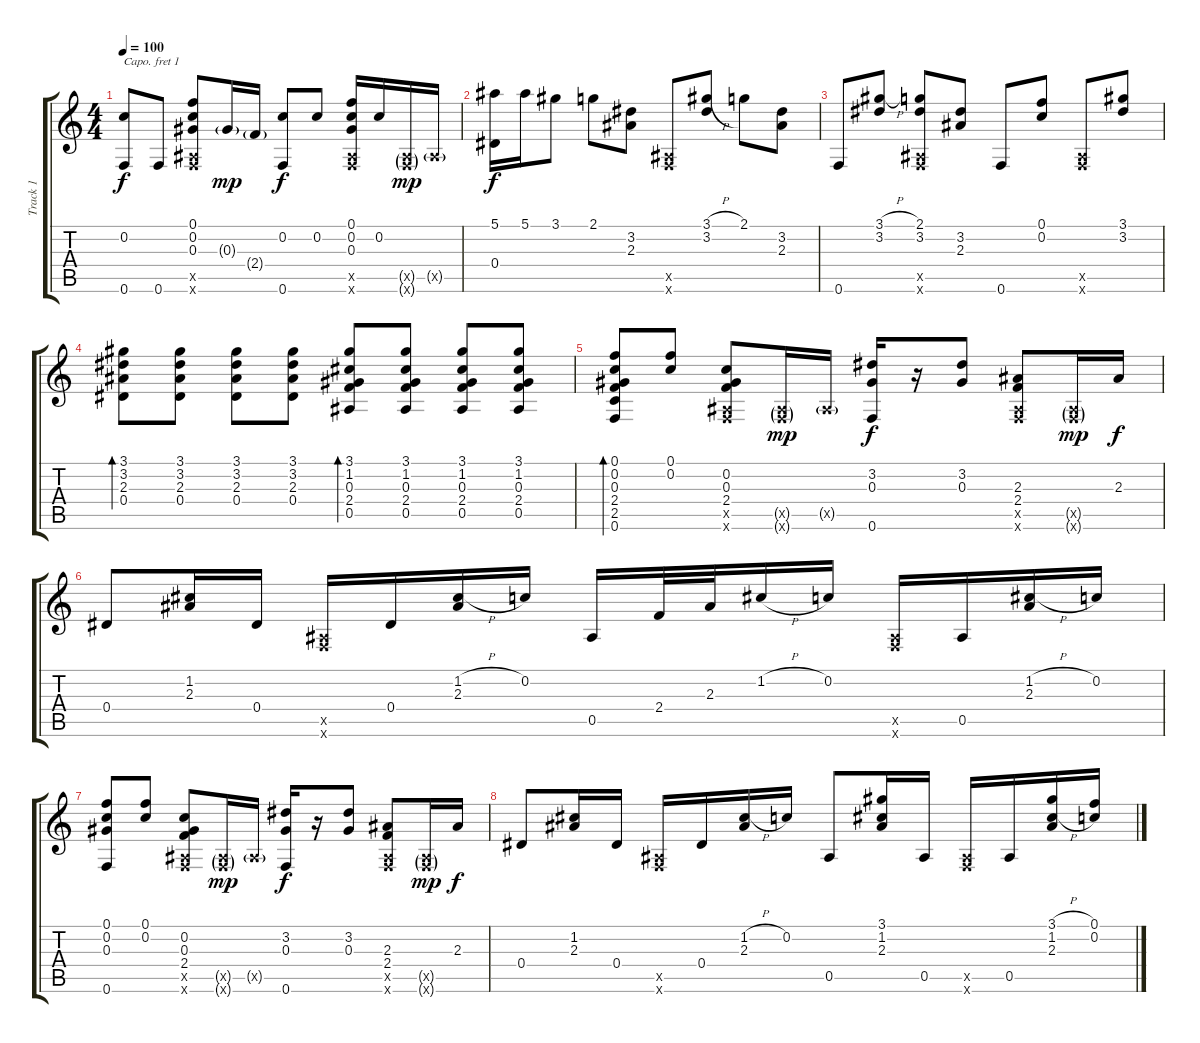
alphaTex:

\track ("Track 1" "Track 1") {instrument acousticguitarsteel}
\staff {score tabs}
\capo 1
\tuning (E4 B3 G3 D3 A2 E2) {hide}
\ts (4 4)
\tempo 100
\clef g2
\ks c
(0.2 0.6).8{dy f} 0.6.8 (0.1 0.2 0.3 0.5{x} 0.6{x}).8 0.3{g}.16{dy mp} 2.4{g}.16 (0.2 0.6).8{dy f} 0.2.8 (0.1 0.2 0.3 0.5{x} 0.6{x}).16 0.2.16 (0.5{g x} 0.6{g x}).16{dy mp} 0.5{g x}.16 |
(5.1 0.4).16{dy f volume 13} 5.1.16 3.1.8 2.1.8 (3.2 2.3).8 (0.5{x} 0.6{x}).8 (3.1{h} 3.2).8 2.1.8 (3.2 2.3).8 |
0.6.8 (3.1{h} 3.2).8 (2.1 3.2 0.5{x} 0.6{x}).8 (3.2 2.3).8 0.6.8 (0.1 0.2).8 (0.5{x} 0.6{x}).8 (3.1 3.2).8 |
(3.1 3.2 2.3 0.4).8{bd 120} (3.1 3.2 2.3 0.4).8 (3.1 3.2 2.3 0.4).8 (3.1 3.2 2.3 0.4).8 (3.1 1.2 0.3 2.4 0.5).8{bd 120} (3.1 1.2 0.3 2.4 0.5).8 (3.1 1.2 0.3 2.4 0.5).8 (3.1 1.2 0.3 2.4 0.5).8 |
(0.1 0.2 0.3 2.4 2.5 0.6).8{bd 120} (0.1 0.2).8 (0.2 0.3 2.4 0.5{x} 0.6{x}).8 (0.5{g x} 0.6{g x}).16{dy mp} 0.5{g x}.16 (3.2 0.3 0.6).16{dy f} r.16 (3.2 0.3).8 (2.3 2.4 0.5{x} 0.6{x}).8 (0.5{g x} 0.6{g x}).16{dy mp} 2.3.16{dy f} |
0.4.8 (1.2 2.3).16 0.4.16 (0.5{x} 0.6{x}).16 0.4.16 (1.2{h} 2.3).16 0.2.16 0.5.16 2.4.32 2.3.32 1.2{h}.16 0.2.16 (0.5{x} 0.6{x}).16 0.5.16 (1.2{h} 2.3).16 0.2.16 |
(0.1 0.2 0.3 0.6).8 (0.1 0.2).8 (0.2 0.3 2.4 0.5{x} 0.6{x}).8 (0.5{g x} 0.6{g x}).16{dy mp} 0.5{g x}.16 (3.2 0.3 0.6).16{dy f} r.16 (3.2 0.3).8 (2.3 2.4 0.5{x} 0.6{x}).8 (0.5{g x} 0.6{g x}).16{dy mp} 2.3.16{dy f} |
0.4.8 (1.2 2.3).16 0.4.16 (0.5{x} 0.6{x}).16 0.4.16 (1.2{h} 2.3).16 0.2.16 0.5.8 (3.1 1.2 2.3).16 0.5.16 (0.5{x} 0.6{x}).16 0.5.16 (3.1{h} 1.2{h} 2.3).16 (0.1 0.2).16
